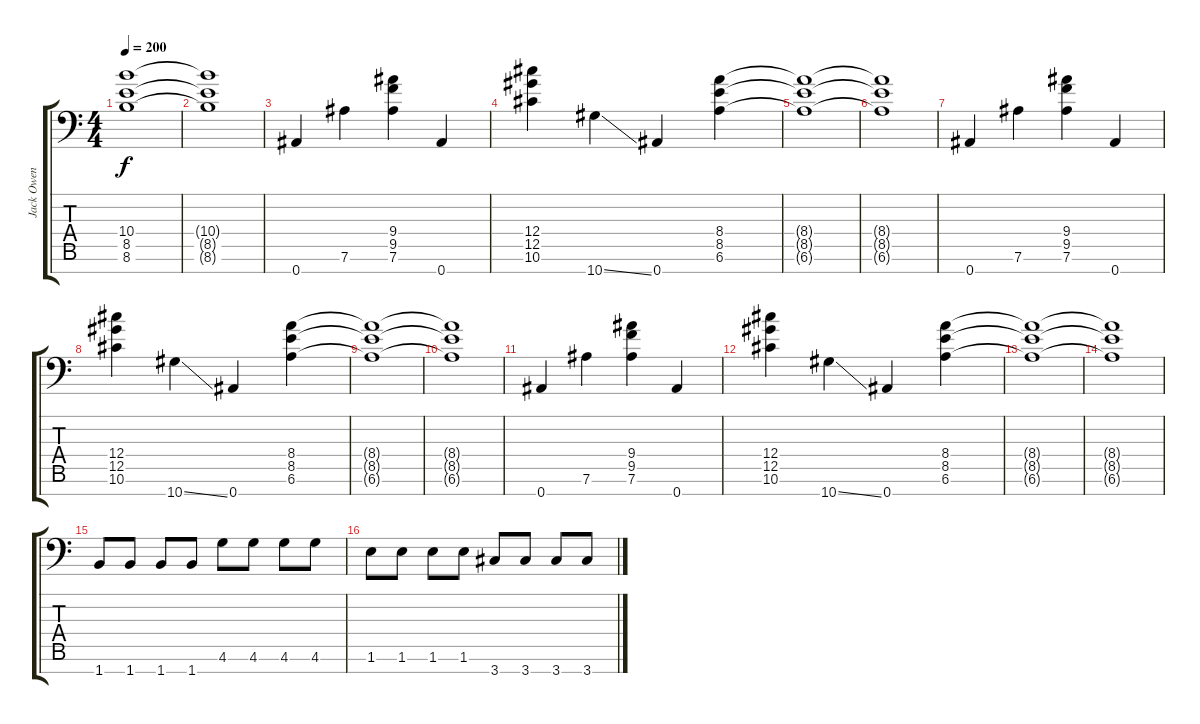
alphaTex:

\track ("Jack Owen" "Jack Owen") {instrument distortionguitar}
\staff {score tabs}
\tuning (Eb4 Bb3 Gb3 Db3 Ab2 Eb2 Bb1) {hide}
\ts (4 4)
\tempo 200
\clef f4
\ks c
(10.4 8.5 8.6).1{dy f} |
(10.4{t} 8.5{t} 8.6{t}).1 |
0.7.4 7.6.4 (9.4 9.5 7.6).4 0.7.4 |
(12.4 12.5 10.6).4 10.7{ss}.4 0.7.4 (8.4 8.5 6.6).4 |
(8.4{t} 8.5{t} 6.6{t}).1 |
(8.4{t} 8.5{t} 6.6{t}).1 |
0.7.4 7.6.4 (9.4 9.5 7.6).4 0.7.4 |
(12.4 12.5 10.6).4 10.7{ss}.4 0.7.4 (8.4 8.5 6.6).4 |
(8.4{t} 8.5{t} 6.6{t}).1 |
(8.4{t} 8.5{t} 6.6{t}).1 |
0.7.4 7.6.4 (9.4 9.5 7.6).4 0.7.4 |
(12.4 12.5 10.6).4 10.7{ss}.4 0.7.4 (8.4 8.5 6.6).4 |
(8.4{t} 8.5{t} 6.6{t}).1 |
(8.4{t} 8.5{t} 6.6{t}).1 |
1.7.8 1.7.8 1.7.8 1.7.8 4.6.8 4.6.8 4.6.8 4.6.8 |
1.6.8 1.6.8 1.6.8 1.6.8 3.7.8 3.7.8 3.7.8 3.7.8
